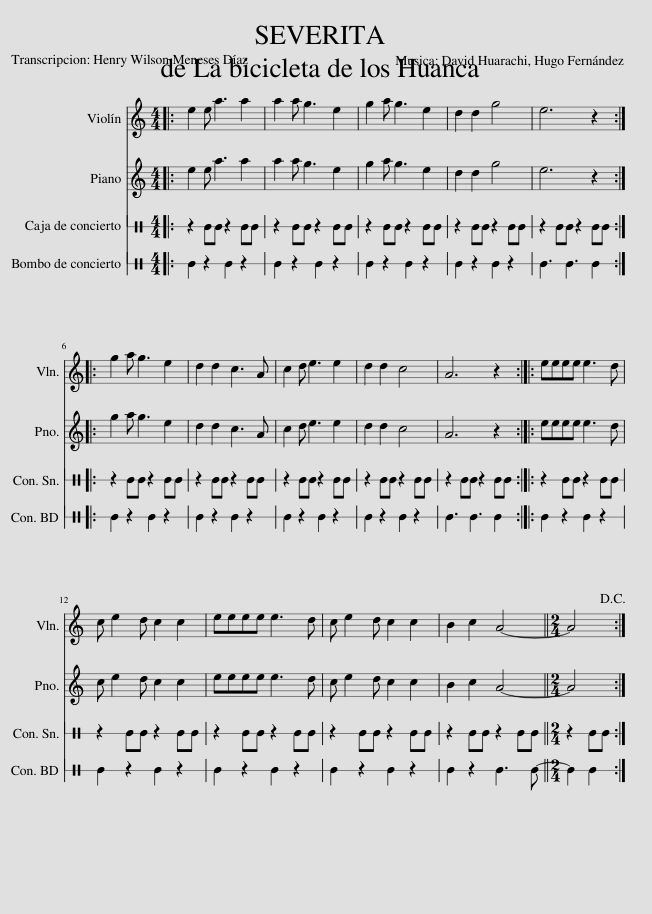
X:1
%%score 1 2 3 4
L:1/8
M:4/4
I:linebreak $
K:C
V:1 treble
V:2 treble
V:3 perc stafflines=1
K:none
V:4 perc stafflines=1
K:none
V:1
|: e2 e a3 a2 | a2 a g3 e2 | g2 a g3 e2 | d2 d2 g4 | e6 z2 ::$ %5
 g2 a g3 e2 | d2 d2 c3 A | c2 d e3 e2 | d2 d2 c4 | A6 z2 :: %10
 eeee e3 d |$ c e2 d c2 c2 | eeee e3 d | c e2 d c2 c2 | B2 c2 A4- || %15
[M:2/4] A4!D.C.! :| %16
V:2
|: e2 e a3 a2 | a2 a g3 e2 | g2 a g3 e2 | d2 d2 g4 | e6 z2 ::$ %5
 g2 a g3 e2 | d2 d2 c3 A | c2 d e3 e2 | d2 d2 c4 | A6 z2 :: %10
 eeee e3 d |$ c e2 d c2 c2 | eeee e3 d | c e2 d c2 c2 | B2 c2 A4- || %15
[M:2/4] A4 :| %16
V:3
|: z2 EE z2 EE | z2 EE z2 EE | z2 EE z2 EE | z2 EE z2 EE | z2 EE z2 EE ::$ %5
 z2 EE z2 EE | z2 EE z2 EE | z2 EE z2 EE | z2 EE z2 EE | z2 EE z2 EE :: %10
 z2 EE z2 EE |$ z2 EE z2 EE | z2 EE z2 EE | z2 EE z2 EE | z2 EE z2 EE || %15
[M:2/4] z2 EE :| %16
V:4
|: E2 z2 E2 z2 | E2 z2 E2 z2 | E2 z2 E2 z2 | E2 z2 E2 z2 | E3 E3 E2 ::$ %5
 E2 z2 E2 z2 | E2 z2 E2 z2 | E2 z2 E2 z2 | E2 z2 E2 z2 | E3 E3 E2 :: %10
 E2 z2 E2 z2 |$ E2 z2 E2 z2 | E2 z2 E2 z2 | E2 z2 E2 z2 | E2 z2 E3 E- || %15
[M:2/4] E2 E2 :| %16
